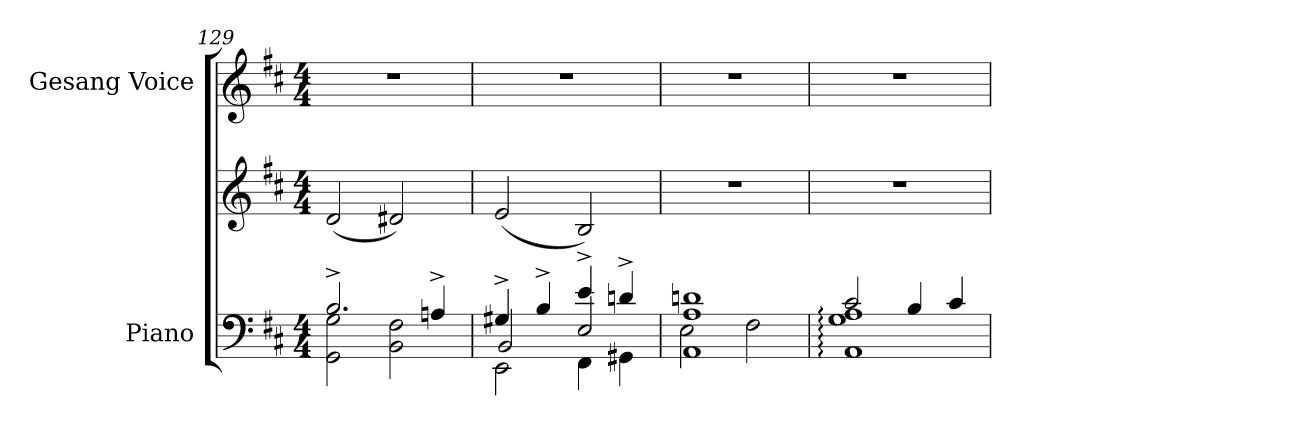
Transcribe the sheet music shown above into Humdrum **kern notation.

**kern	**kern	**kern
*part2	*part2	*part1
*staff3	*staff2	*staff1
*I"Piano	*	*I"Gesang Voice
*I'Pno	*	*
*clefF4	*clefG2	*clefG2
*k[f#c#]	*k[f#c#]	*k[f#c#]
*M4/4	*M4/4	*M4/4
=129	=129	=129
*^	*	*
2.B^/	2GG\ 2G\	(<2d/	1r
.	2BB\ 2F#\	2d#X/)	.
4An^/	.	.	.
!!LO:LB:g=z
=130	=130	=130	=130
*	*^	*	*
4G#X^/	2BB/	2EE\	(>2e/	1r
4B^/	.	.	.	.
4e^/	2E/	4FF#\	2B/)	.
4dn^/	.	4GG#X\	.	.
*	*v	*v	*	*
=131	=131	=131	=131
1AA 1A 1dn	2E\	1r	1r
.	2F#\	.	.
=132	=132	=132	=132
2c#/	1AA: 1G: 1A:	1r	1r
4B/	.	.	.
4c#/	.	.	.
*v	*v	*	*
=	=	=
*-	*-	*-
